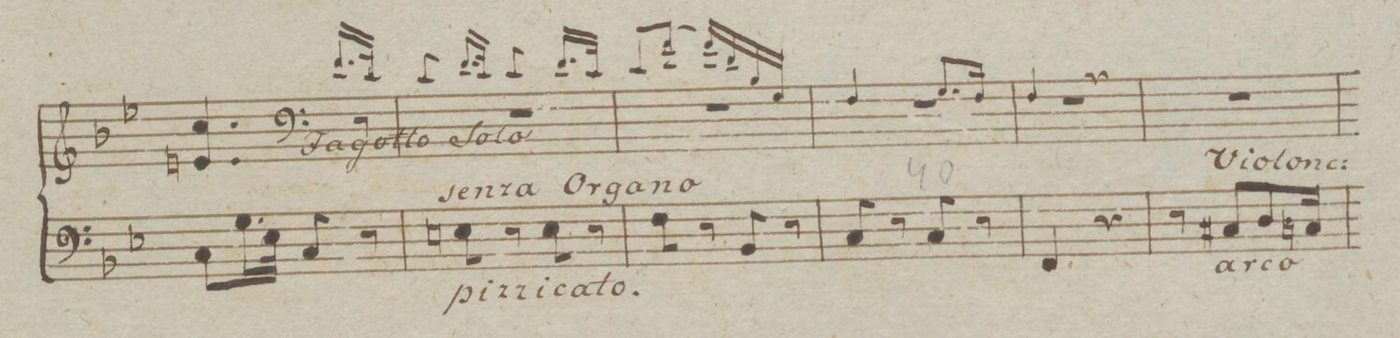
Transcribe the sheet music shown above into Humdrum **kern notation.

**kern
*I"Organo.
*clefF4
*k[b-e-]
*M2/4
8C\L
16.G\L
32E-\JJk
8C/
8r
=37
8En\
8r
8E\
8r
=38
8F\
8r
8BB-/
8r
=39
8C/
8r
8C/
8r
=40
4FF/
4r
=41
8r
8C#X/L
8.D/
16Cn/Jk
=42
*-
